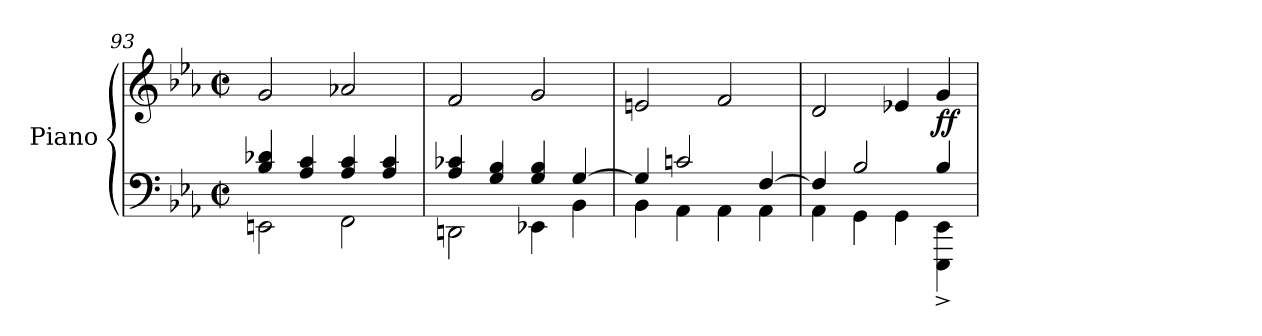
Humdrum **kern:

**kern	**kern	**dynam
*part1	*part1	*part1
*staff2	*staff1	*staff1/2
*I"Piano	*	*
*I'Pno.	*	*
*clefF4	*clefG2	*
*k[b-e-a-]	*k[b-e-a-]	*
*M2/2	*M2/2	*
*met(c|)	*met(c|)	*
=93	=93	=93
*^	*	*
4B-/ 4d-X/	2EEn\	2g/	.
4A-/ 4c/	.	.	.
4A-/ 4c/	2FF\	2a-X/	.
4A-/ 4c/	.	.	.
=94	=94	=94	=94
4A-/ 4c-X/	2DDn\	2f/	.
4G/ 4B-/	.	.	.
4G/ 4B-/	4EE-X\	2g/	.
[4G/	4BB-\	.	.
!!LO:LB:g=z
=95	=95	=95	=95
4G/]	4BB-\	2en/	.
2cn/	4AA-\	.	.
.	4AA-\	2f/	.
[4F/	4AA-\	.	.
=96	=96	=96	=96
4F/]	4AA-\	2d/	.
2B-/	4GG\	.	.
.	4GG\	4e-X/	.
!	!	!	!LO:DY:b
4B-/	4EEE-\^ 4EE-\^	4g/	ff
*v	*v	*	*
=	=	=
*-	*-	*-
